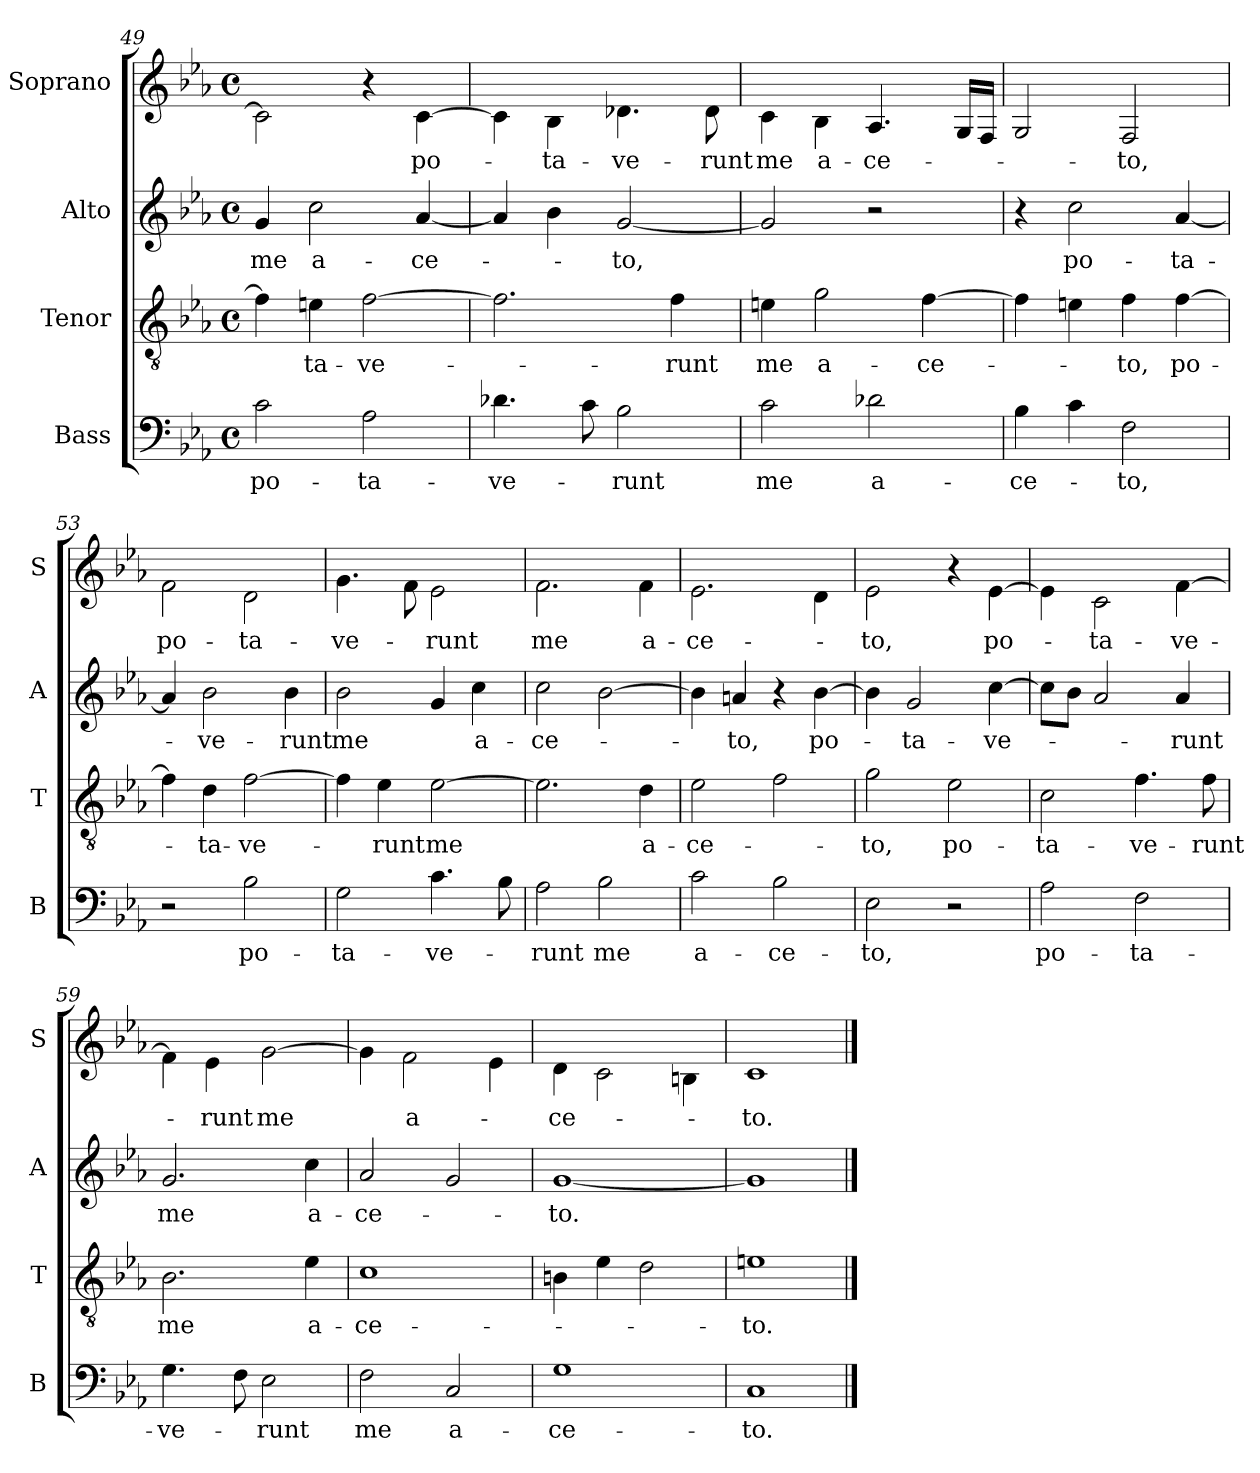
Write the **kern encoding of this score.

**kern	**text	**kern	**text	**kern	**text	**kern	**text
*part4	*part4	*part3	*part3	*part2	*part2	*part1	*part1
*staff4	*staff4	*staff3	*staff3	*staff2	*staff2	*staff1	*staff1
*I"Bass	*	*I"Tenor	*	*I"Alto	*	*I"Soprano	*
*I'B	*	*I'T	*	*I'A	*	*I'S	*
*clefF4	*	*clefGv2	*	*clefG2	*	*clefG2	*
*	*	*	*	*	*	*ITrd-7c-12	*
*k[b-e-a-]	*	*k[b-e-a-]	*	*k[b-e-a-]	*	*k[b-e-a-]	*
*E-:	*	*E-:	*	*E-:	*	*E-:	*
*M4/4	*	*M4/4	*	*M4/4	*	*M4/4	*
*met(c)	*	*met(c)	*	*met(c)	*	*met(c)	*
=49	=49	=49	=49	=49	=49	=49	=49
2c\	po-	4f\]	.	4g/	me	2cc\]	.
.	.	4en\	-ta-	2cc\	a-	.	.
2A-\	-ta-	[2f\	-ve-	.	.	4r	.
.	.	.	.	[4a-/	-ce-	[4cc\	po-
!!LO:PB:g=z
=50	=50	=50	=50	=50	=50	=50	=50
4.d-X\	-ve-	2.f\]	.	4a-/]	.	4cc\]	.
.	.	.	.	4b-\	.	4b-\	-ta-
8c\	.	.	.	.	.	.	.
2B-\	-runt	.	.	[2g/	-to,	4.dd-X\	-ve-
.	.	4f\	-runt	.	.	.	.
.	.	.	.	.	.	8dd-\	-runt
=51	=51	=51	=51	=51	=51	=51	=51
2c\	me	4en\	me	2g/]	.	4cc\	me
.	.	2g\	a-	.	.	4b-\	a-
2d-X\	a-	.	.	2r	.	4.a-/	-ce-
.	.	[4f\	-ce-	.	.	.	.
.	.	.	.	.	.	16g/LL	.
.	.	.	.	.	.	16f/JJ	.
=52	=52	=52	=52	=52	=52	=52	=52
4B-\	-ce-	4f\]	.	4r	.	2g/	.
4c\	.	4en\	.	2cc\	po-	.	.
2F\	-to,	4f\	-to,	.	.	2f/	-to,
.	.	[4f\	po-	[4a-/	-ta-	.	.
=53	=53	=53	=53	=53	=53	=53	=53
2r	.	4f\]	.	4a-/]	.	2ff\	po-
.	.	4d\	-ta-	2b-\	-ve-	.	.
2B-\	po-	[2f\	-ve-	.	.	2dd\	-ta-
.	.	.	.	4b-\	-runt	.	.
=54	=54	=54	=54	=54	=54	=54	=54
2G\	-ta-	4f\]	.	2b-\	me	4.gg\	-ve-
.	.	4e-\	-runt	.	.	.	.
.	.	.	.	.	.	8ff\	.
4.c\	-ve-	[2e-\	me	4g/	.	2ee-\	-runt
.	.	.	.	4cc\	a-	.	.
8B-\	.	.	.	.	.	.	.
=55	=55	=55	=55	=55	=55	=55	=55
2A-\	-runt	2.e-\]	.	2cc\	-ce-	2.ff\	me
2B-\	me	.	.	[2b-\	.	.	.
.	.	4d\	a-	.	.	4ff\	a-
!!LO:LB:g=z
=56	=56	=56	=56	=56	=56	=56	=56
2c\	a-	2e-\	-ce-	4b-\]	.	2.ee-\	-ce-
.	.	.	.	4an/	-to,	.	.
2B-\	-ce-	2f\	.	4r	.	.	.
.	.	.	.	[4b-\	po-	4dd\	.
=57	=57	=57	=57	=57	=57	=57	=57
2E-\	-to,	2g\	-to,	4b-\]	.	2ee-\	-to,
.	.	.	.	2g/	-ta-	.	.
2r	.	2e-\	po-	.	.	4r	.
.	.	.	.	[4cc\	-ve-	[4ee-\	po-
=58	=58	=58	=58	=58	=58	=58	=58
2A-\	po-	2c\	-ta-	8cc\L]	.	4ee-\]	.
.	.	.	.	8b-\J	.	.	.
.	.	.	.	2a-/	.	2cc\	-ta-
2F\	-ta-	4.f\	-ve-	.	.	.	.
.	.	.	.	4a-/	-runt	[4ff\	-ve-
.	.	8f\	-runt	.	.	.	.
=59	=59	=59	=59	=59	=59	=59	=59
4.G\	-ve-	2.B-\	me	2.g/	me	4ff\]	.
.	.	.	.	.	.	4ee-\	-runt
8F\	.	.	.	.	.	.	.
2E-\	-runt	.	.	.	.	[2gg\	me
.	.	4e-\	a-	4cc\	a-	.	.
=60	=60	=60	=60	=60	=60	=60	=60
2F\	me	1c	-ce-	2a-/	-ce-	4gg\]	.
.	.	.	.	.	.	2ff\	a-
2C/	a-	.	.	2g/	.	.	.
.	.	.	.	.	.	4ee-\	.
=61	=61	=61	=61	=61	=61	=61	=61
1G	-ce-	4Bn\	.	[1g	-to.	4dd\	-ce-
.	.	4e-\	.	.	.	2cc\	.
.	.	2d\	.	.	.	.	.
.	.	.	.	.	.	4bn\	.
=62	=62	=62	=62	=62	=62	=62	=62
1C	-to.	1en	-to.	1g]	.	1cc	-to.
==	==	==	==	==	==	==	==
*-	*-	*-	*-	*-	*-	*-	*-
